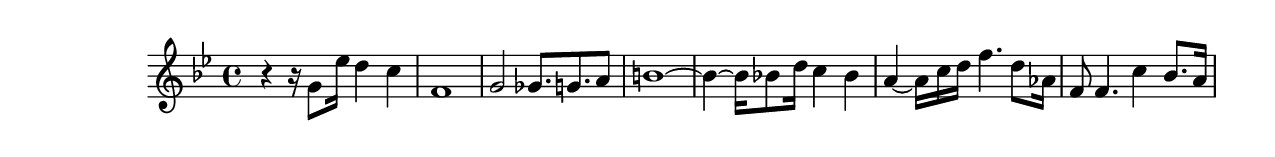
#(set-default-paper-size "letter")

<<

\new ChordNames {
    \set majorSevenSymbol = \markup { maj7 } 
    \set additionalPitchPrefix = #"add"
    \chordmode {
        s16*112
    }
}

\new Staff { 
    {
        \clef treble
        \key bes \major
        \time 4/4
        
        r4~ r16 g'8 ees''16 d''4 c''4 | f'1 | g'2 ges'8. g'8. a'8 | b'1~ | b'4~ b'16 bes'8 d''16 c''4 bes'4 | a'4~ a'16 c''16 d''16 f''4. d''8 aes'16 | f'8 f'4. c''4 bes'8. a'16
    }
}

>>

\version "2.18.2"